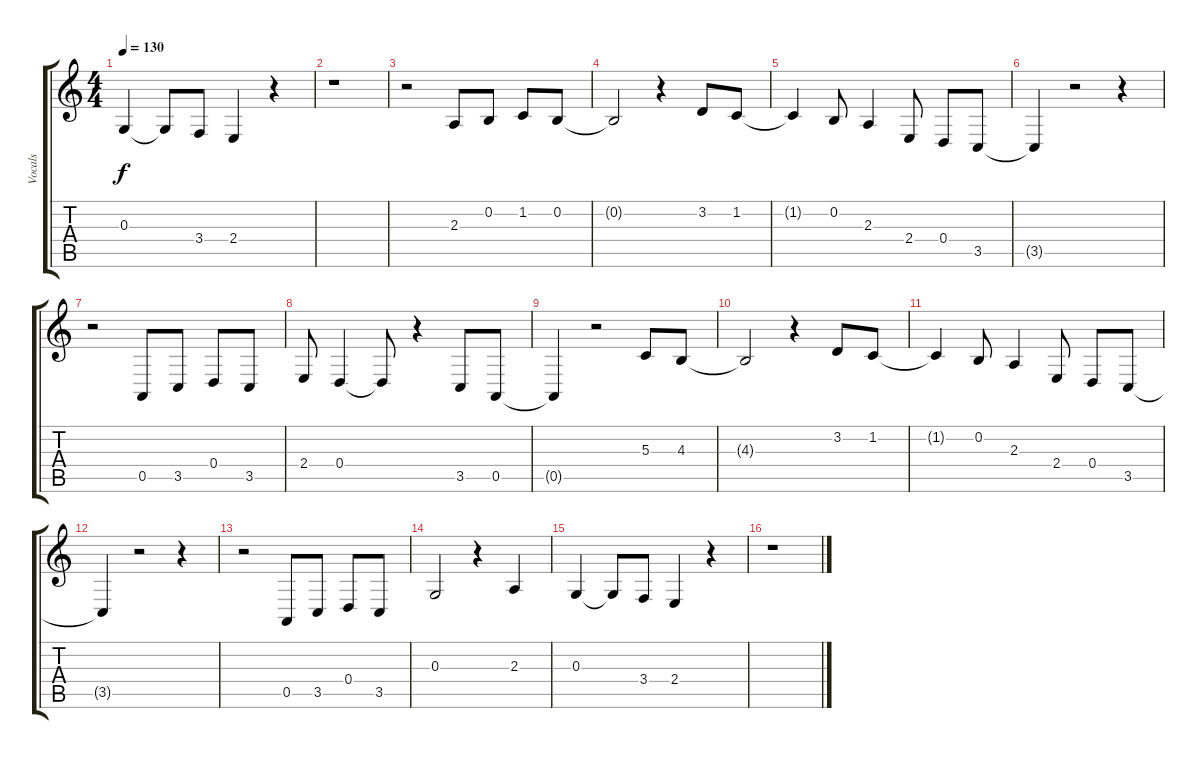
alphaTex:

\track ("Vocals" "Vocals") {instrument altosax}
\staff {score tabs}
\tuning (E4 B3 G3 D3 A2 E2) {hide}
\ts (4 4)
\tempo 130
\clef g2
\ks c
0.3.4{dy f} 0.3{t}.8 3.4.8 2.4.4 r.4 |
r.1 |
r.2 2.3.8 0.2.8 1.2.8 0.2.8 |
0.2{t}.2 r.4 3.2.8 1.2.8 |
1.2{t}.4 0.2.8 2.3.4 2.4.8 0.4.8 3.5.8 |
3.5{t}.4 r.2 r.4 |
r.2 0.5.8 3.5.8 0.4.8 3.5.8 |
2.4.8 0.4.4 0.4{t}.8 r.4 3.5.8 0.5.8 |
0.5{t}.4 r.2 5.3.8 4.3.8 |
4.3{t}.2 r.4 3.2.8 1.2.8 |
1.2{t}.4 0.2.8 2.3.4 2.4.8 0.4.8 3.5.8 |
3.5{t}.4 r.2 r.4 |
r.2 0.5.8 3.5.8 0.4.8 3.5.8 |
0.3.2 r.4 2.3.4 |
0.3.4 0.3{t}.8 3.4.8 2.4.4 r.4 |
r.1
